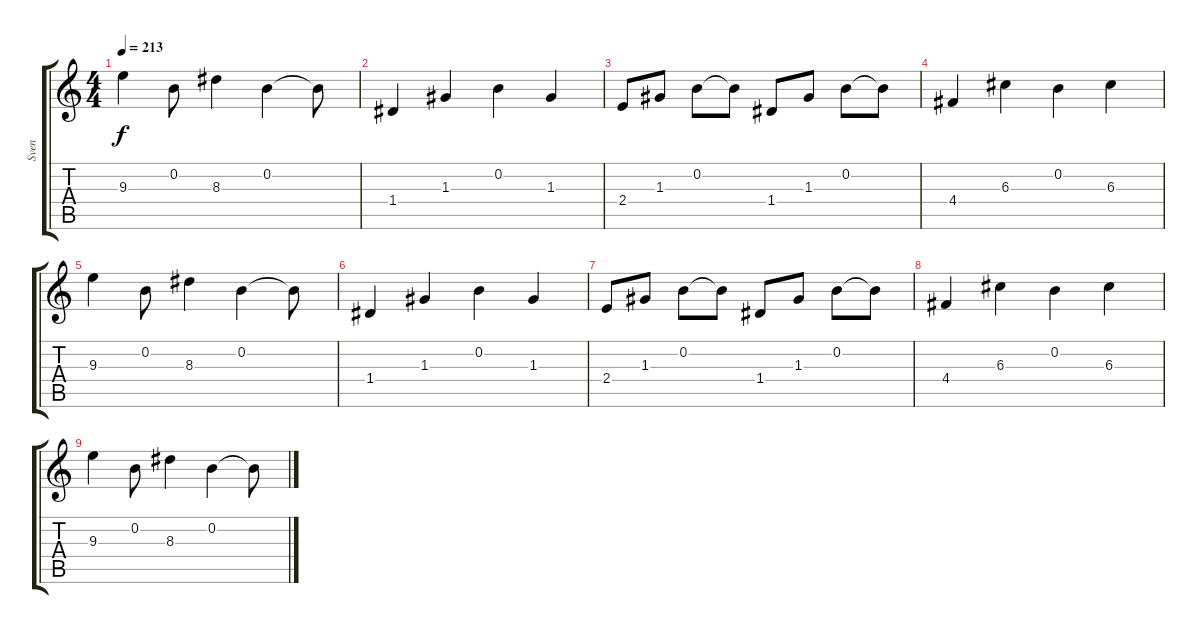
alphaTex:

\track ("Sven " "Sven ") {instrument electricguitarclean}
\staff {score tabs}
\tuning (E4 B3 G3 D3 A2 E2) {hide}
\ts (4 4)
\tempo 213
\clef g2
\ks c
9.3.4{dy f} 0.2.8 8.3.4 0.2.4 0.2{t}.8 |
1.4.4 1.3.4 0.2.4 1.3.4 |
2.4.8 1.3.8 0.2.8 0.2{t}.8 1.4.8 1.3.8 0.2.8 0.2{t}.8 |
4.4.4 6.3.4 0.2.4 6.3.4 |
9.3.4 0.2.8 8.3.4 0.2.4 0.2{t}.8 |
1.4.4 1.3.4 0.2.4 1.3.4 |
2.4.8 1.3.8 0.2.8 0.2{t}.8 1.4.8 1.3.8 0.2.8 0.2{t}.8 |
4.4.4 6.3.4 0.2.4 6.3.4 |
9.3.4 0.2.8 8.3.4 0.2.4 0.2{t}.8
